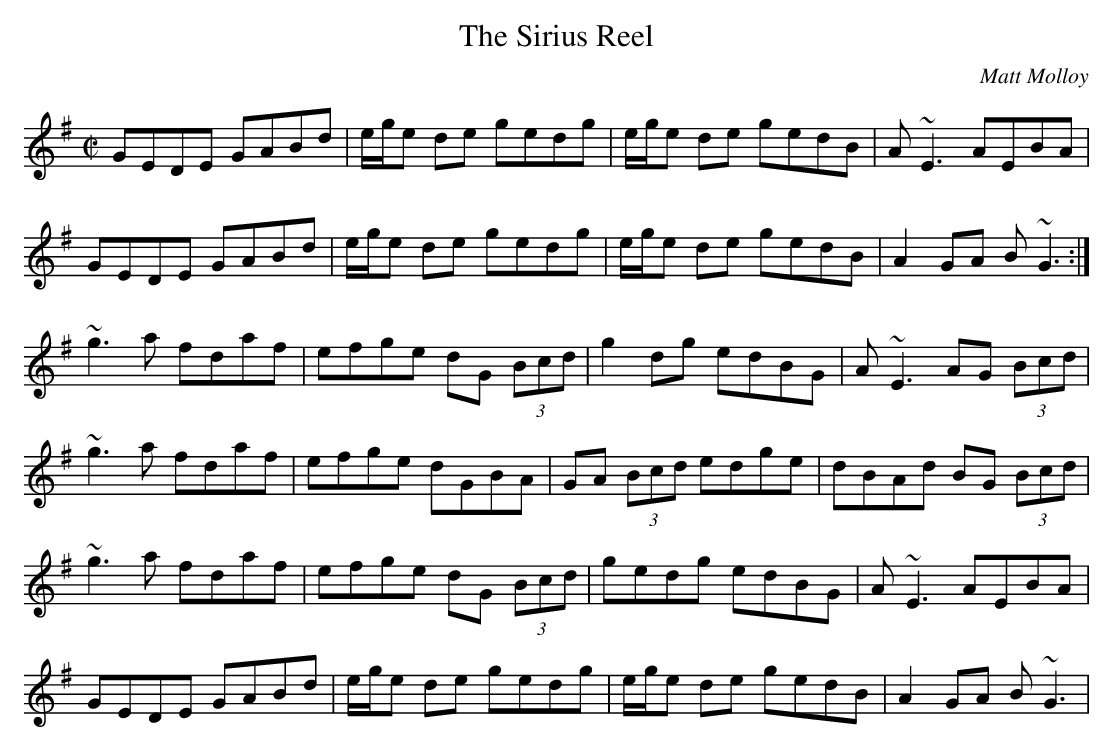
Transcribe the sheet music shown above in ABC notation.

X:1
T:Sirius Reel, The
M:C|
L:1/8
C:Matt Molloy
K:G
GEDE GABd|e/2g/2e de gedg|e/2g/2e de gedB|A~E3 AEBA|
!GEDE GABd|e/2g/2e de gedg|e/2g/2e de gedB|A2GA B~G3:|
!~g3a fdaf|efge dG (3Bcd|g2dg edBG|A~E3 AG (3Bcd|
!~g3a fdaf|efge dGBA|GA (3Bcd edge|dBAd BG (3Bcd|
!~g3a fdaf|efge dG (3Bcd|gedg edBG|A~E3 AEBA|
!GEDE GABd|e/2g/2e de gedg|e/2g/2e de gedB|A2GA B~G3|
